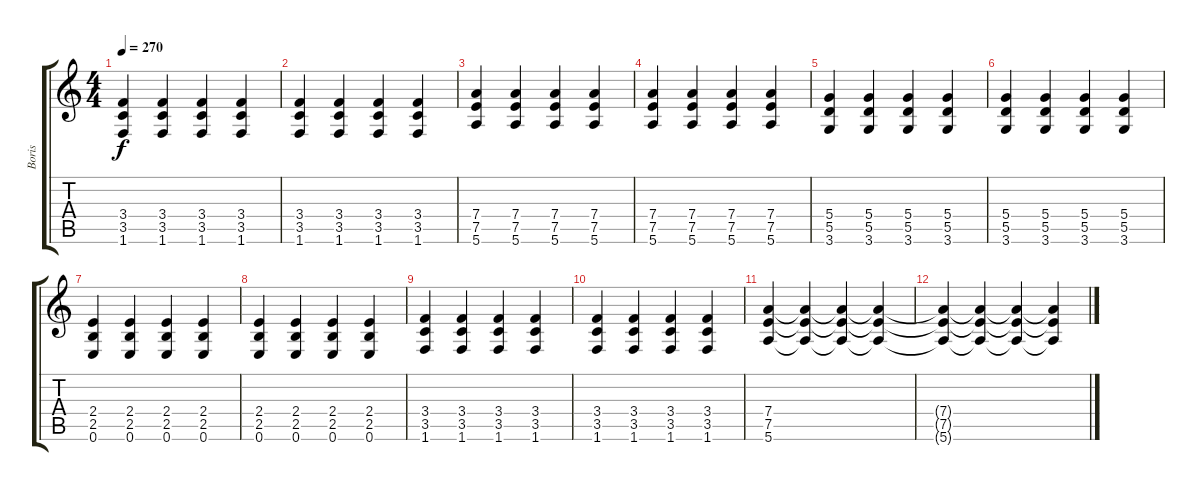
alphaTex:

\track ("Boris" "Boris") {instrument distortionguitar}
\staff {score tabs}
\tuning (E4 B3 G3 D3 A2 E2) {hide}
\ts (4 4)
\tempo 270
\clef g2
\ks c
(3.4 3.5 1.6).4{dy f} (3.4 3.5 1.6).4 (3.4 3.5 1.6).4 (3.4 3.5 1.6).4 |
(3.4 3.5 1.6).4 (3.4 3.5 1.6).4 (3.4 3.5 1.6).4 (3.4 3.5 1.6).4 |
(7.4 7.5 5.6).4 (7.4 7.5 5.6).4 (7.4 7.5 5.6).4 (7.4 7.5 5.6).4 |
(7.4 7.5 5.6).4 (7.4 7.5 5.6).4 (7.4 7.5 5.6).4 (7.4 7.5 5.6).4 |
(5.4 5.5 3.6).4 (5.4 5.5 3.6).4 (5.4 5.5 3.6).4 (5.4 5.5 3.6).4 |
(5.4 5.5 3.6).4 (5.4 5.5 3.6).4 (5.4 5.5 3.6).4 (5.4 5.5 3.6).4 |
(2.4 2.5 0.6).4 (2.4 2.5 0.6).4 (2.4 2.5 0.6).4 (2.4 2.5 0.6).4 |
(2.4 2.5 0.6).4 (2.4 2.5 0.6).4 (2.4 2.5 0.6).4 (2.4 2.5 0.6).4 |
(3.4 3.5 1.6).4 (3.4 3.5 1.6).4 (3.4 3.5 1.6).4 (3.4 3.5 1.6).4 |
(3.4 3.5 1.6).4 (3.4 3.5 1.6).4 (3.4 3.5 1.6).4 (3.4 3.5 1.6).4 |
(7.4 7.5 5.6).4 (7.4{t} 7.5{t} 5.6{t}).4 (7.4{t} 7.5{t} 5.6{t}).4 (7.4{t} 7.5{t} 5.6{t}).4 |
(7.4{t} 7.5{t} 5.6{t}).4 (7.4{t} 7.5{t} 5.6{t}).4 (7.4{t} 7.5{t} 5.6{t}).4 (7.4{t} 7.5{t} 5.6{t}).4
